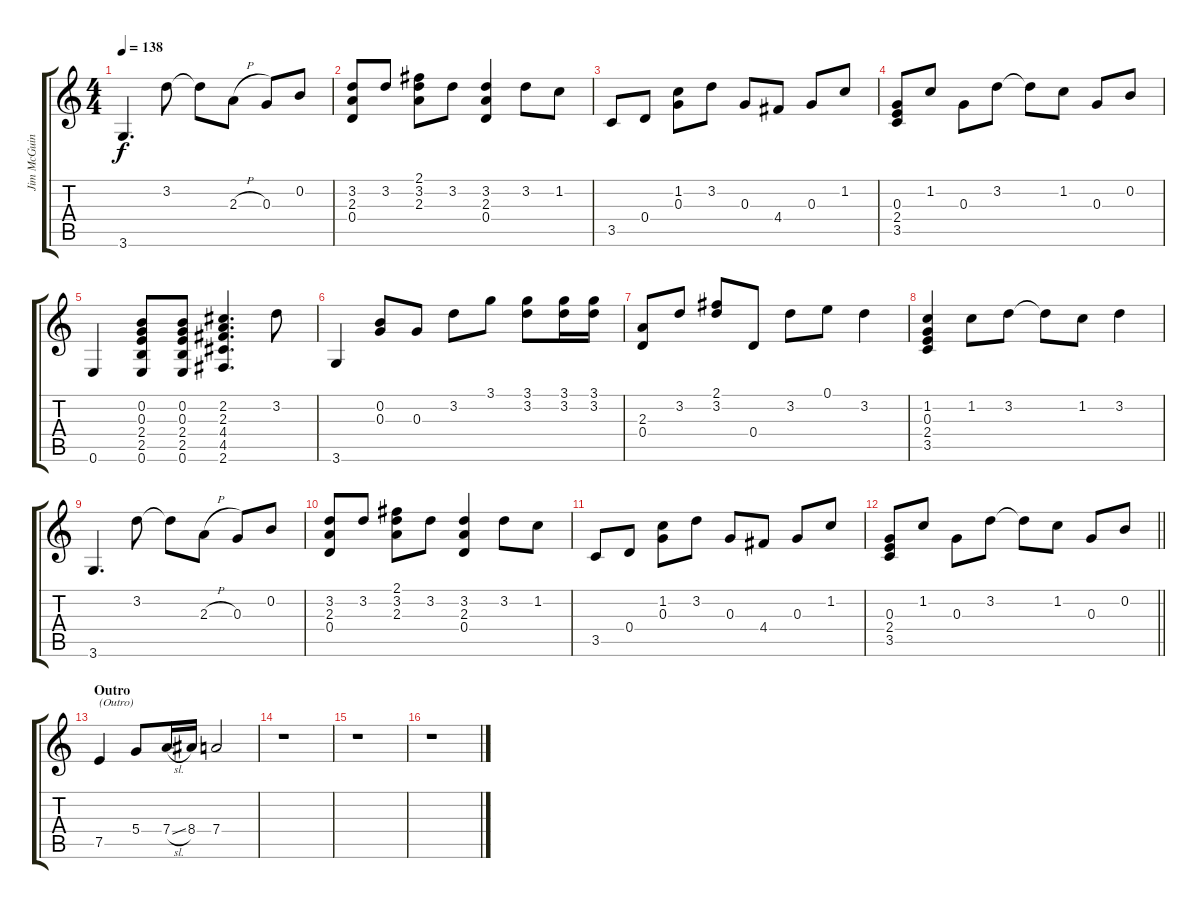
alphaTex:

\track ("Jim McGuinn" "Jim McGuin") {instrument electricguitarclean}
\staff {score tabs}
\tuning (E4 B3 G3 D3 A2 E2) {hide}
\ts (4 4)
\tempo 138
\clef g2
\ks c
3.6.4{d dy f} 3.2.8 3.2{t}.8 2.3{h}.8 0.3.8 0.2.8 |
(3.2 2.3 0.4).8 3.2.8 (2.1 3.2 2.3).8 3.2.8 (3.2 2.3 0.4).4 3.2.8 1.2.8 |
3.5.8 0.4.8 (1.2 0.3).8 3.2.8 0.3.8 4.4.8 0.3.8 1.2.8 |
(0.3 2.4 3.5).8 1.2.8 0.3.8 3.2.8 3.2{t}.8 1.2.8 0.3.8 0.2.8 |
0.6.4 (0.2 0.3 2.4 2.5 0.6).8 (0.2 0.3 2.4 2.5 0.6).8 (2.2 2.3 4.4 4.5 2.6).4{d} 3.2.8 |
3.6.4 (0.2 0.3).8 0.3.8 3.2.8 3.1.8 (3.1 3.2).8 (3.1 3.2).16 (3.1 3.2).16 |
(2.3 0.4).8 3.2.8 (2.1 3.2).8 0.4.8 3.2.8 0.1.8 3.2.4 |
(1.2 0.3 2.4 3.5).4 1.2.8 3.2.8 3.2{t}.8 1.2.8 3.2.4 |
3.6.4{d} 3.2.8 3.2{t}.8 2.3{h}.8 0.3.8 0.2.8 |
(3.2 2.3 0.4).8 3.2.8 (2.1 3.2 2.3).8 3.2.8 (3.2 2.3 0.4).4 3.2.8 1.2.8 |
3.5.8 0.4.8 (1.2 0.3).8 3.2.8 0.3.8 4.4.8 0.3.8 1.2.8 |
\barLineRight lightlight
(0.3 2.4 3.5).8 1.2.8 0.3.8 3.2.8 3.2{t}.8 1.2.8 0.3.8 0.2.8 |
\section ("" "Outro")
7.5.4{txt "(Outro)"} 5.4.8 7.4{sl}.16 8.4.16 7.4.2 |
r.1 |
r.1 |
r.1
